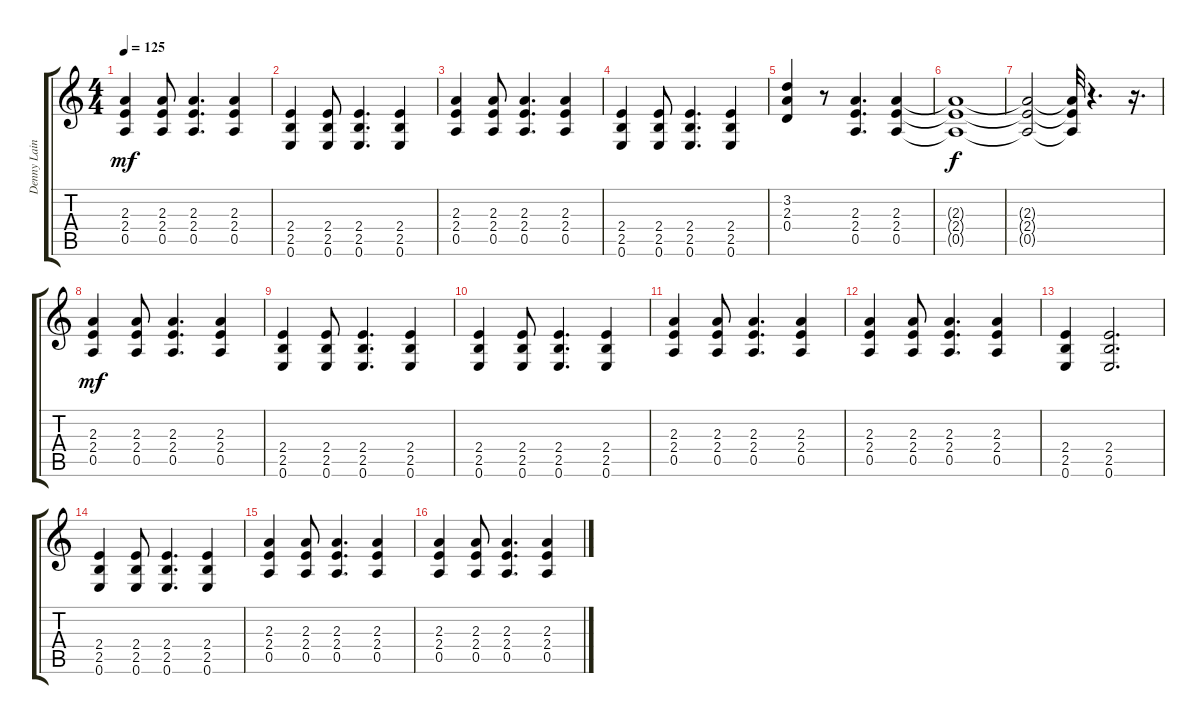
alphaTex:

\track ("Denny Laine" "Denny Lain") {instrument acousticguitarsteel}
\staff {score tabs}
\tuning (E4 B3 G3 D3 A2 E2) {hide}
\ts (4 4)
\tempo 125
\clef g2
\ks c
(2.3 2.4 0.5).4{dy mf} (2.3 2.4 0.5).8 (2.3 2.4 0.5).4{d} (2.3 2.4 0.5).4 |
(2.4 2.5 0.6).4 (2.4 2.5 0.6).8 (2.4 2.5 0.6).4{d} (2.4 2.5 0.6).4 |
(2.3 2.4 0.5).4 (2.3 2.4 0.5).8 (2.3 2.4 0.5).4{d} (2.3 2.4 0.5).4 |
(2.4 2.5 0.6).4 (2.4 2.5 0.6).8 (2.4 2.5 0.6).4{d} (2.4 2.5 0.6).4 |
(3.2 2.3 0.4).4 r.8 (2.3 2.4 0.5).4{d} (2.3 2.4 0.5).4 |
(2.3{t} 2.4{t} 0.5{t}).1{dy f} |
(2.3{t} 2.4{t} 0.5{t}).2 (2.3{t} 2.4{t} 0.5{t}).32 r.4{d} r.16{d} |
(2.3 2.4 0.5).4{dy mf} (2.3 2.4 0.5).8 (2.3 2.4 0.5).4{d} (2.3 2.4 0.5).4 |
(2.4 2.5 0.6).4 (2.4 2.5 0.6).8 (2.4 2.5 0.6).4{d} (2.4 2.5 0.6).4 |
(2.4 2.5 0.6).4 (2.4 2.5 0.6).8 (2.4 2.5 0.6).4{d} (2.4 2.5 0.6).4 |
(2.3 2.4 0.5).4 (2.3 2.4 0.5).8 (2.3 2.4 0.5).4{d} (2.3 2.4 0.5).4 |
(2.3 2.4 0.5).4 (2.3 2.4 0.5).8 (2.3 2.4 0.5).4{d} (2.3 2.4 0.5).4 |
(2.4 2.5 0.6).4 (2.4 2.5 0.6).2{d} |
(2.4 2.5 0.6).4 (2.4 2.5 0.6).8 (2.4 2.5 0.6).4{d} (2.4 2.5 0.6).4 |
(2.3 2.4 0.5).4 (2.3 2.4 0.5).8 (2.3 2.4 0.5).4{d} (2.3 2.4 0.5).4 |
(2.3 2.4 0.5).4 (2.3 2.4 0.5).8 (2.3 2.4 0.5).4{d} (2.3 2.4 0.5).4
